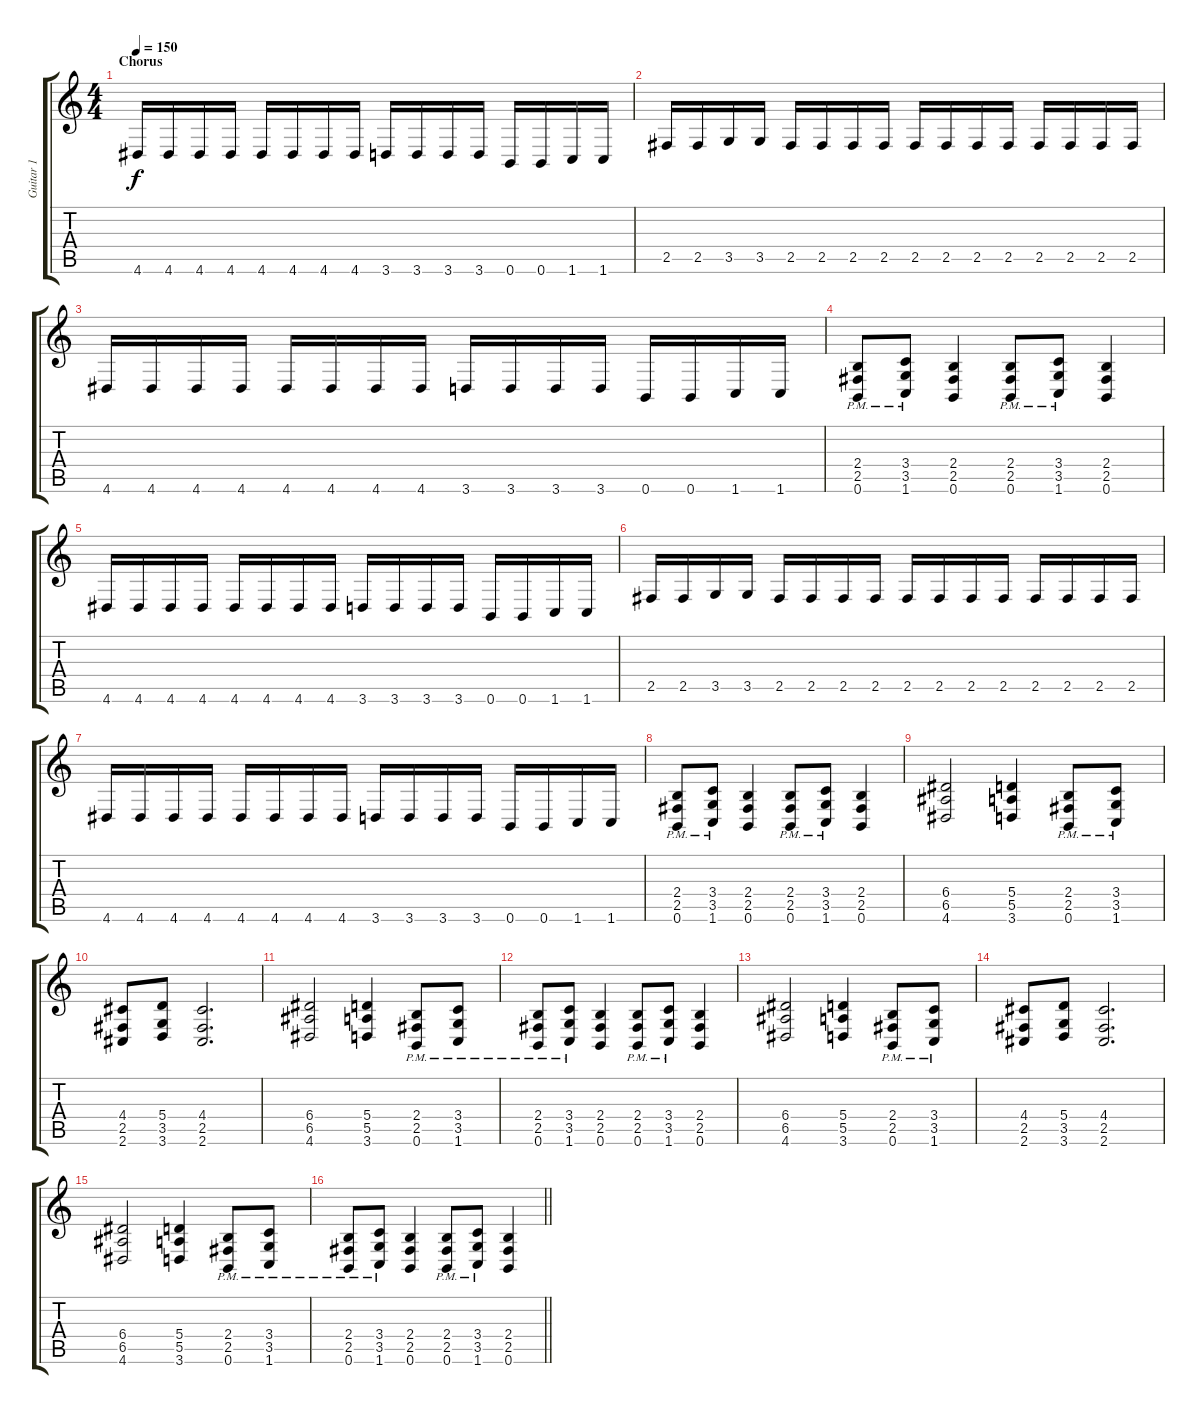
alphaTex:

\track ("Guitar 1" "Guitar 1") {instrument distortionguitar}
\staff {score tabs}
\tuning (B3 Gb3 D3 A2 E2 B1) {hide}
\ts (4 4)
\section ("" "Chorus ")
\tempo 150
\clef g2
\ks c
4.6.16{dy f} 4.6.16 4.6.16 4.6.16 4.6.16 4.6.16 4.6.16 4.6.16 3.6.16 3.6.16 3.6.16 3.6.16 0.6.16 0.6.16 1.6.16 1.6.16 |
2.5.16 2.5.16 3.5.16 3.5.16 2.5.16 2.5.16 2.5.16 2.5.16 2.5.16 2.5.16 2.5.16 2.5.16 2.5.16 2.5.16 2.5.16 2.5.16 |
4.6.16 4.6.16 4.6.16 4.6.16 4.6.16 4.6.16 4.6.16 4.6.16 3.6.16 3.6.16 3.6.16 3.6.16 0.6.16 0.6.16 1.6.16 1.6.16 |
(2.4{pm} 2.5{pm} 0.6{pm}).8 (3.4{pm} 3.5{pm} 1.6{pm}).8 (2.4 2.5 0.6).4 (2.4{pm} 2.5{pm} 0.6{pm}).8 (3.4{pm} 3.5{pm} 1.6{pm}).8 (2.4 2.5 0.6).4 |
4.6.16 4.6.16 4.6.16 4.6.16 4.6.16 4.6.16 4.6.16 4.6.16 3.6.16 3.6.16 3.6.16 3.6.16 0.6.16 0.6.16 1.6.16 1.6.16 |
2.5.16 2.5.16 3.5.16 3.5.16 2.5.16 2.5.16 2.5.16 2.5.16 2.5.16 2.5.16 2.5.16 2.5.16 2.5.16 2.5.16 2.5.16 2.5.16 |
4.6.16 4.6.16 4.6.16 4.6.16 4.6.16 4.6.16 4.6.16 4.6.16 3.6.16 3.6.16 3.6.16 3.6.16 0.6.16 0.6.16 1.6.16 1.6.16 |
(2.4{pm} 2.5{pm} 0.6{pm}).8 (3.4{pm} 3.5{pm} 1.6{pm}).8 (2.4 2.5 0.6).4 (2.4{pm} 2.5{pm} 0.6{pm}).8 (3.4{pm} 3.5{pm} 1.6{pm}).8 (2.4 2.5 0.6).4 |
(6.4 6.5 4.6).2 (5.4 5.5 3.6).4 (2.4{pm} 2.5{pm} 0.6{pm}).8 (3.4{pm} 3.5{pm} 1.6{pm}).8 |
(4.4 2.5 2.6).8 (5.4 3.5 3.6).8 (4.4 2.5 2.6).2{d} |
(6.4 6.5 4.6).2 (5.4 5.5 3.6).4 (2.4{pm} 2.5{pm} 0.6{pm}).8 (3.4{pm} 3.5{pm} 1.6{pm}).8 |
(2.4{pm} 2.5{pm} 0.6{pm}).8 (3.4{pm} 3.5{pm} 1.6{pm}).8 (2.4 2.5 0.6).4 (2.4{pm} 2.5{pm} 0.6{pm}).8 (3.4{pm} 3.5{pm} 1.6{pm}).8 (2.4 2.5 0.6).4 |
(6.4 6.5 4.6).2 (5.4 5.5 3.6).4 (2.4{pm} 2.5{pm} 0.6{pm}).8 (3.4{pm} 3.5{pm} 1.6{pm}).8 |
(4.4 2.5 2.6).8 (5.4 3.5 3.6).8 (4.4 2.5 2.6).2{d} |
(6.4 6.5 4.6).2 (5.4 5.5 3.6).4 (2.4{pm} 2.5{pm} 0.6{pm}).8 (3.4{pm} 3.5{pm} 1.6{pm}).8 |
\barLineRight lightlight
(2.4{pm} 2.5{pm} 0.6{pm}).8 (3.4{pm} 3.5{pm} 1.6{pm}).8 (2.4 2.5 0.6).4 (2.4{pm} 2.5{pm} 0.6{pm}).8 (3.4{pm} 3.5{pm} 1.6{pm}).8 (2.4 2.5 0.6).4
